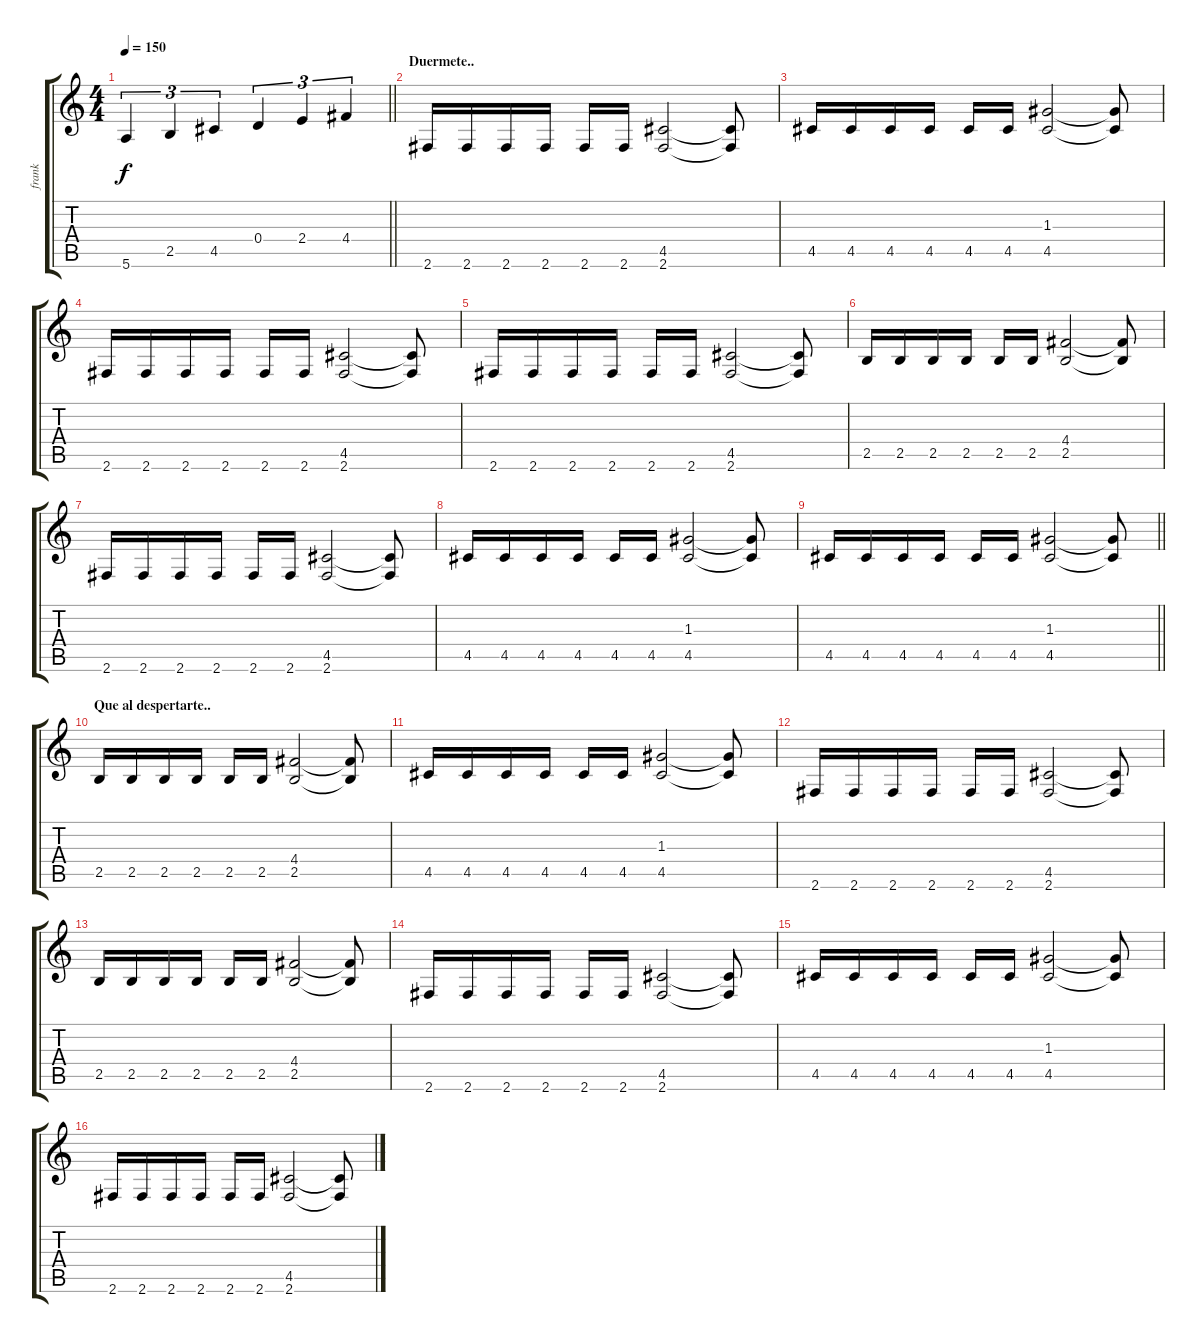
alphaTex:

\track ("frank" "frank") {instrument acousticguitarnylon}
\staff {score tabs}
\tuning (E4 B3 G3 D3 A2 E2) {hide}
\ts (4 4)
\tempo 150
\clef g2
\barLineRight lightlight
\ks c
5.6.4{tu (3 2) dy f} 2.5.4{tu (3 2)} 4.5.4{tu (3 2)} 0.4.4{tu (3 2)} 2.4.4{tu (3 2)} 4.4.4{tu (3 2)} |
\section ("" "Duermete..")
2.6.16 2.6.16 2.6.16 2.6.16 2.6.16 2.6.16 (4.5 2.6).2 (4.5{t} 2.6{t}).8 |
4.5.16 4.5.16 4.5.16 4.5.16 4.5.16 4.5.16 (1.3 4.5).2 (1.3{t} 4.5{t}).8 |
2.6.16 2.6.16 2.6.16 2.6.16 2.6.16 2.6.16 (4.5 2.6).2 (4.5{t} 2.6{t}).8 |
2.6.16 2.6.16 2.6.16 2.6.16 2.6.16 2.6.16 (4.5 2.6).2 (4.5{t} 2.6{t}).8 |
2.5.16 2.5.16 2.5.16 2.5.16 2.5.16 2.5.16 (4.4 2.5).2 (4.4{t} 2.5{t}).8 |
2.6.16 2.6.16 2.6.16 2.6.16 2.6.16 2.6.16 (4.5 2.6).2 (4.5{t} 2.6{t}).8 |
4.5.16 4.5.16 4.5.16 4.5.16 4.5.16 4.5.16 (1.3 4.5).2 (1.3{t} 4.5{t}).8 |
\barLineRight lightlight
4.5.16 4.5.16 4.5.16 4.5.16 4.5.16 4.5.16 (1.3 4.5).2 (1.3{t} 4.5{t}).8 |
\section ("" "Que al despertarte..")
2.5.16 2.5.16 2.5.16 2.5.16 2.5.16 2.5.16 (4.4 2.5).2 (4.4{t} 2.5{t}).8 |
4.5.16 4.5.16 4.5.16 4.5.16 4.5.16 4.5.16 (1.3 4.5).2 (1.3{t} 4.5{t}).8 |
2.6.16 2.6.16 2.6.16 2.6.16 2.6.16 2.6.16 (4.5 2.6).2 (4.5{t} 2.6{t}).8 |
2.5.16 2.5.16 2.5.16 2.5.16 2.5.16 2.5.16 (4.4 2.5).2 (4.4{t} 2.5{t}).8 |
2.6.16 2.6.16 2.6.16 2.6.16 2.6.16 2.6.16 (4.5 2.6).2 (4.5{t} 2.6{t}).8 |
4.5.16 4.5.16 4.5.16 4.5.16 4.5.16 4.5.16 (1.3 4.5).2 (1.3{t} 4.5{t}).8 |
2.6.16 2.6.16 2.6.16 2.6.16 2.6.16 2.6.16 (4.5 2.6).2 (4.5{t} 2.6{t}).8
